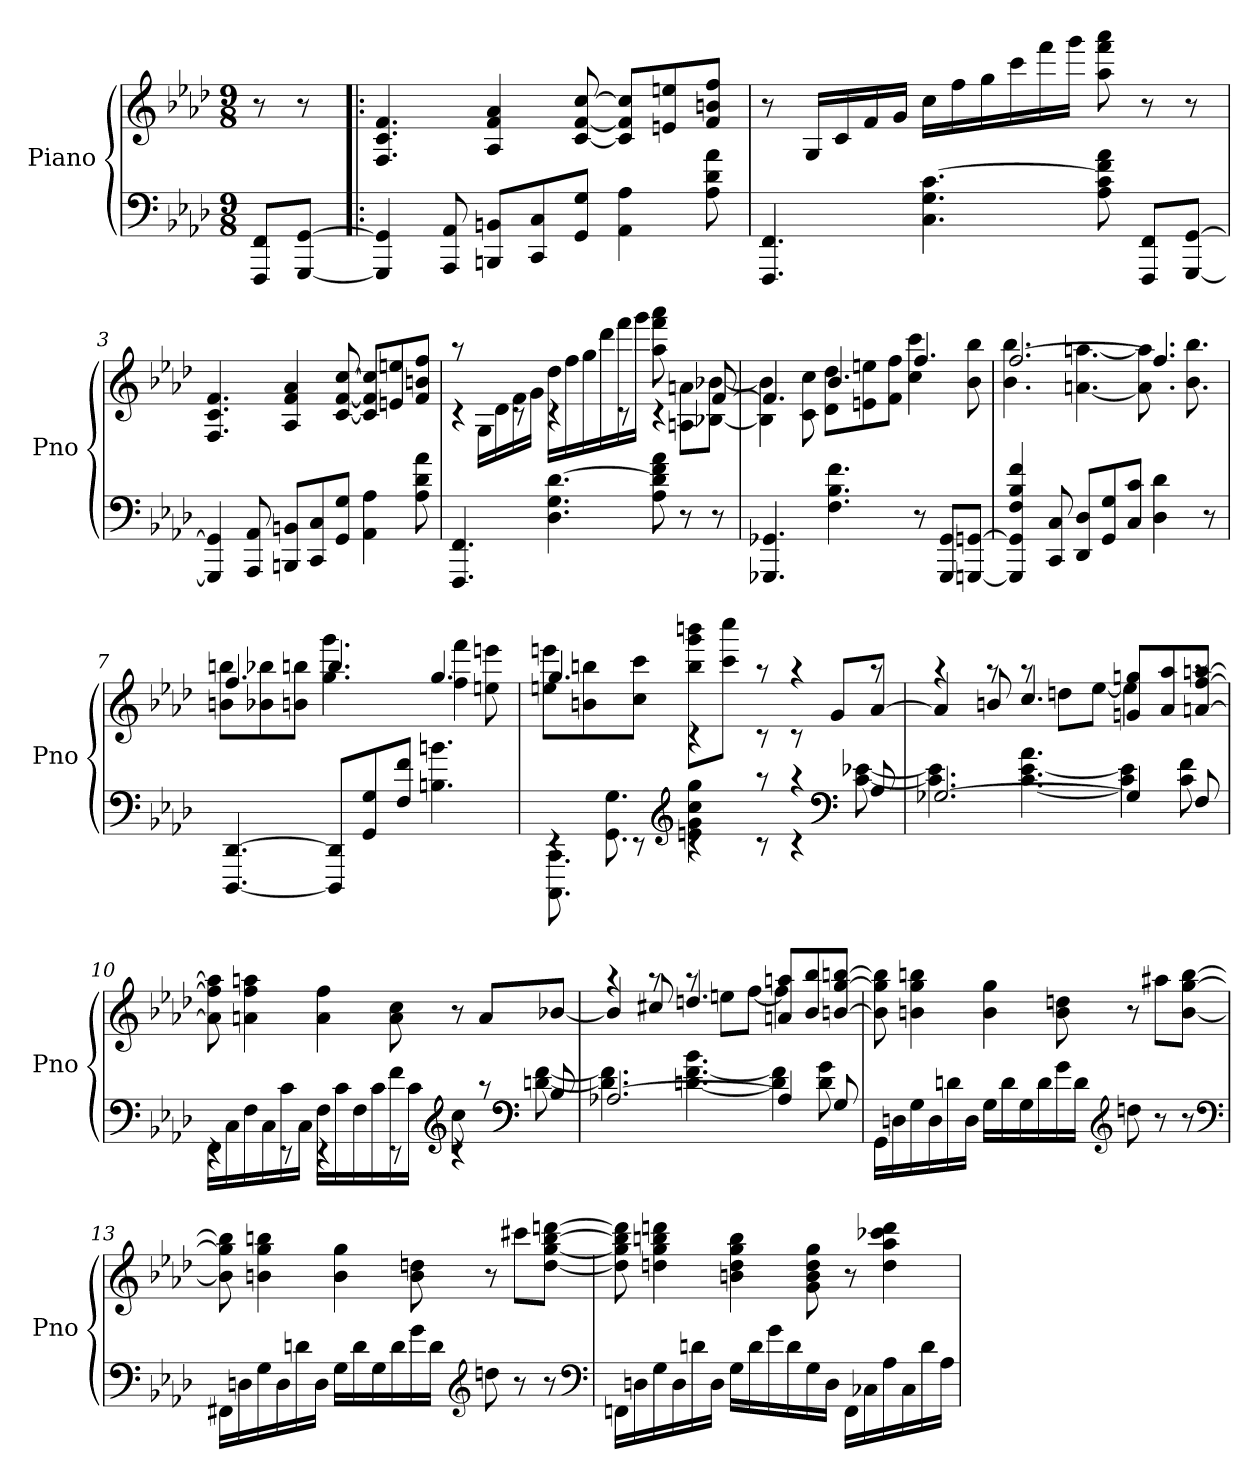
**kern	**kern
*part1	*part1
*staff2	*staff1
*I"Piano	*
*I'Pno	*
*clefF4	*clefG2
*k[b-e-a-d-]	*k[b-e-a-d-]
*f:	*f:
*M9/8	*M9/8
=	=
8FFF 8FFL	8r
[8GGG [8GGJ	8r
=1!|:	=1!|:
4GGG] 4GG]	4.F 4.c 4.f
8AAA- 8AA-	.
8BBBn 8BBnL	4A- 4f 4a-
8CC 8C	.
8GG 8GJ	[8c [8f [8cc
4AA- 4A-	8c] 8f] 8cc]L
.	8en 8een
8A- 8d- 8a-	8f 8bn 8ffJ
=2	=2
4.FFF 4.FF	8r
.	16GLL
.	16c
.	16f
.	16gJJ
4.C 4.G [4.c	16ccLL
.	16ff
.	16gg
.	16ccc
.	16fff
.	16gggJJ
8A- 8c] 8f 8a-	8aa- 8fff 8aaa-
8FFF 8FFL	8r
[8GGG [8GGJ	8r
=3	=3
4GGG] 4GG]	4.F 4.c 4.f
8AAA- 8AA-	.
8BBBn 8BBnL	4A- 4f 4a-
8CC 8C	.
8GG 8GJ	[8c [8f [8cc
4AA- 4A-	8c] 8f] 8cc]L
.	8en 8een
8A- 8d- 8a-	8f 8bn 8ffJ
=4	=4
*	*^
4.FFF 4.FF	4rc	8raa
.	.	16GLL
.	.	16d-
.	8rc	16f
.	.	16gJJ
4.D- 4.G [4.d-	4rc	16dd-LL
.	.	16ff
.	.	16gg
.	.	16ddd-
.	8rc	16fff
.	.	16gggJJ
8A- 8d-] 8f 8a-	4rc	8aa- 8fff 8aaa-
8r	.	8An 8anL
8r	[8f	[8B-X [8b-XJ
=5	=5	=5
4.GGG-X 4.GG-X	4.f]	4B-] 4b-]
.	.	8c 8cc
4.F 4.B- 4.f	4.b-	8d- 8dd-L
.	.	8en 8een
.	.	8f 8ffJ
8r	4.ff	4cc 4ccc
8GGG- 8GG-L	.	.
[8GGGn [8GGnJ	.	8b- 8bb-
=6	=6	=6
4GGG] 4GG] 4F 4B- 4f	[2.ff	4.b- 4.bb-
8CC 8C	.	.
8DD- 8D-L	.	[4.an [4.aan
8GG 8G	.	.
8C 8cJ	.	.
4D- 4d-	4.ff]	8.a] 8.aa]
.	.	8.b- 8.bb-
8r	.	.
=7	=7	=7
[4.DDD- [4.DD-	4.ff	8bn 8bbnL
.	.	8b-X 8bb-X
.	.	8bn 8bbnJ
8DDD-] 8DD-]L	4.bb	4.gg 4.ggg
8GG 8G	.	.
8F 8fJ	.	.
4.Bn 4.bn	4.gg	4ff 4fff
.	.	8een 8eeen
=8	=8	=8
*^	*	*
4rEE	8.CCC 8.CC	4.gg	8een 8eeenL
.	.	.	8bn 8bbn
.	8.GG 8.G	.	.
8rEE	.	.	8cc 8cccJ
*clefG2	*	*	*
4rc	4en 4g 4cc 4gg	4rc	8bb 8ggg 8bbbnL
.	.	.	8ccc 8ccccJ
8rc	8raa	8rc	8raa
4rc	4raa	8rc	4raa
.	.	8gL	.
*clefF4	*	*	*
8A-	[8c [8e-X	[8a-J	8raa
=9	=9	=9	=9
[2.G-X	4.c] 4.e-]	4a-]	4raa
.	.	8bn	8raa
.	[4.c [4.e- 4.a-	4.cc	8raa
.	.	.	8ddnL
.	.	.	[8ee-J
4G-]	4c] 4e-]	8gn 8ggnL	4ee-]
.	.	8a- 8aa-	.
8F	8c 8f	[8an [8ff [8aanJ	8raa
*	*	*v	*v
=10	=10	=10
4rEE	16FFLL	8a] 8ff] 8aa]
.	16C	.
.	16F	4an 4ff 4aan
.	16C	.
8rEE	16c	.
.	16CJJ	.
4rEE	16FLL	4a 4ff
.	16c	.
.	16F	.
.	16c	.
8rEE	16f	8a 8cc
.	16cJJ	.
*clefG2	*	*
4rc	8cc	8r
.	8raa	8aL
*clefF4	*	*
8B-	[8dn [8f	[8b-XJ
=11	=11	=11
*	*	*^
[2.A-X	4.d] 4.f]	4b-]	4raa
.	.	8cc#X	8raa
.	[4.dn [4.f 4.b-	4.ddn	8raa
.	.	.	8eenL
.	.	.	[8ffJ
4A-]	4d] 4f]	8an 8aanL	4ff]
.	.	8b- 8bb-	.
8G	8d 8g	[8bn [8gg [8bbnJ	8raa
*v	*v	*	*
*	*v	*v
=12	=12
16GGLL	8b] 8gg] 8bb]
16Dn	.
16G	4bn 4gg 4bbn
16D	.
16dn	.
16DJJ	.
16GLL	4b 4gg
16d	.
16G	.
16d	.
16g	8b 8ddn
16dJJ	.
*clefG2	*
8ddn	8r
8r	8aa#XL
8r	[8b [8gg [8bbJ
*clefF4	*
=13	=13
16FF#XLL	8b] 8gg] 8bb]
16Dn	.
16G	4bn 4gg 4bbn
16D	.
16dn	.
16DJJ	.
16GLL	4b 4gg
16d	.
16G	.
16d	.
16g	8b 8ddn
16dJJ	.
*clefG2	*
8ddn	8r
8r	8ccc#XL
8r	[8dd [8gg [8bb [8dddnJ
*clefF4	*
=14	=14
16FFnLL	8dd] 8gg] 8bb] 8ddd]
16Dn	.
16G	4ddn 4gg 4bbn 4dddn
16D	.
16dn	.
16DJJ	.
16GLL	4bn 4dd 4gg 4bb
16d	.
16g	.
16d	.
16G	8g 8b 8dd 8gg
16DJJ	.
16FFLL	8r
16C-X	.
16A-	4dd 4aa- 4ccc-X 4ddd
16C-	.
16d	.
16A-JJ	.
=	=
*-	*-
